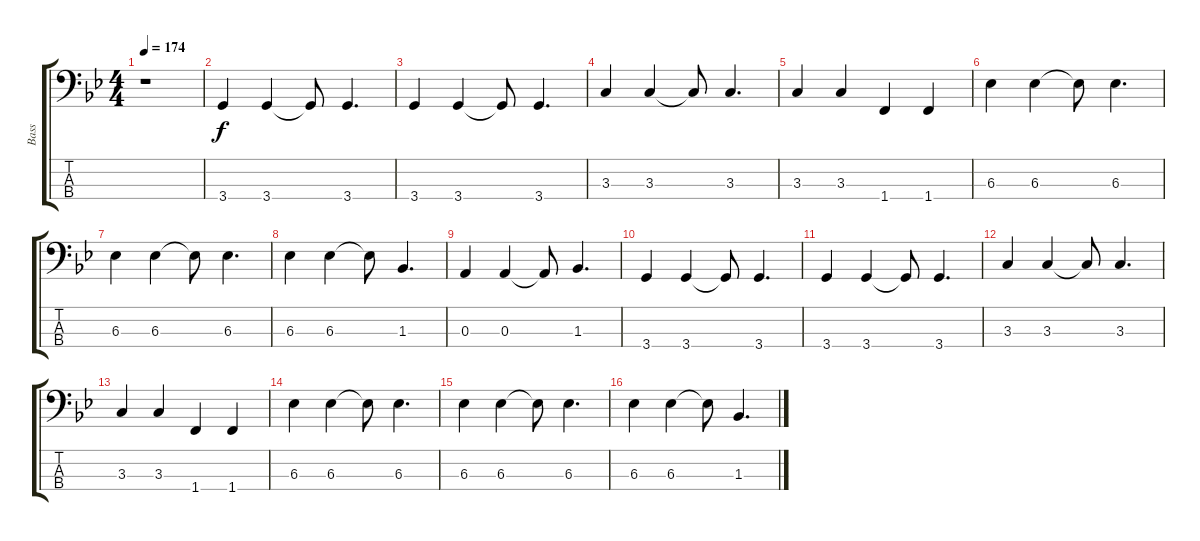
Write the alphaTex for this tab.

\track ("Bass" "Bass") {instrument electricbassfinger}
\staff {score tabs}
\tuning (G2 D2 A1 E1) {hide}
\ts (4 4)
\tempo 174
\clef f4
\ks gminor
r.1{dy f} |
3.4.4 3.4.4 3.4{t}.8 3.4.4{d} |
3.4.4 3.4.4 3.4{t}.8 3.4.4{d} |
3.3.4 3.3.4 3.3{t}.8 3.3.4{d} |
3.3.4 3.3.4 1.4.4 1.4.4 |
6.3.4 6.3.4 6.3{t}.8 6.3.4{d} |
6.3.4 6.3.4 6.3{t}.8 6.3.4{d} |
6.3.4 6.3.4 6.3{t}.8 1.3.4{d} |
0.3.4 0.3.4 0.3{t}.8 1.3.4{d} |
3.4.4 3.4.4 3.4{t}.8 3.4.4{d} |
3.4.4 3.4.4 3.4{t}.8 3.4.4{d} |
3.3.4 3.3.4 3.3{t}.8 3.3.4{d} |
3.3.4 3.3.4 1.4.4 1.4.4 |
6.3.4 6.3.4 6.3{t}.8 6.3.4{d} |
6.3.4 6.3.4 6.3{t}.8 6.3.4{d} |
6.3.4 6.3.4 6.3{t}.8 1.3.4{d}
